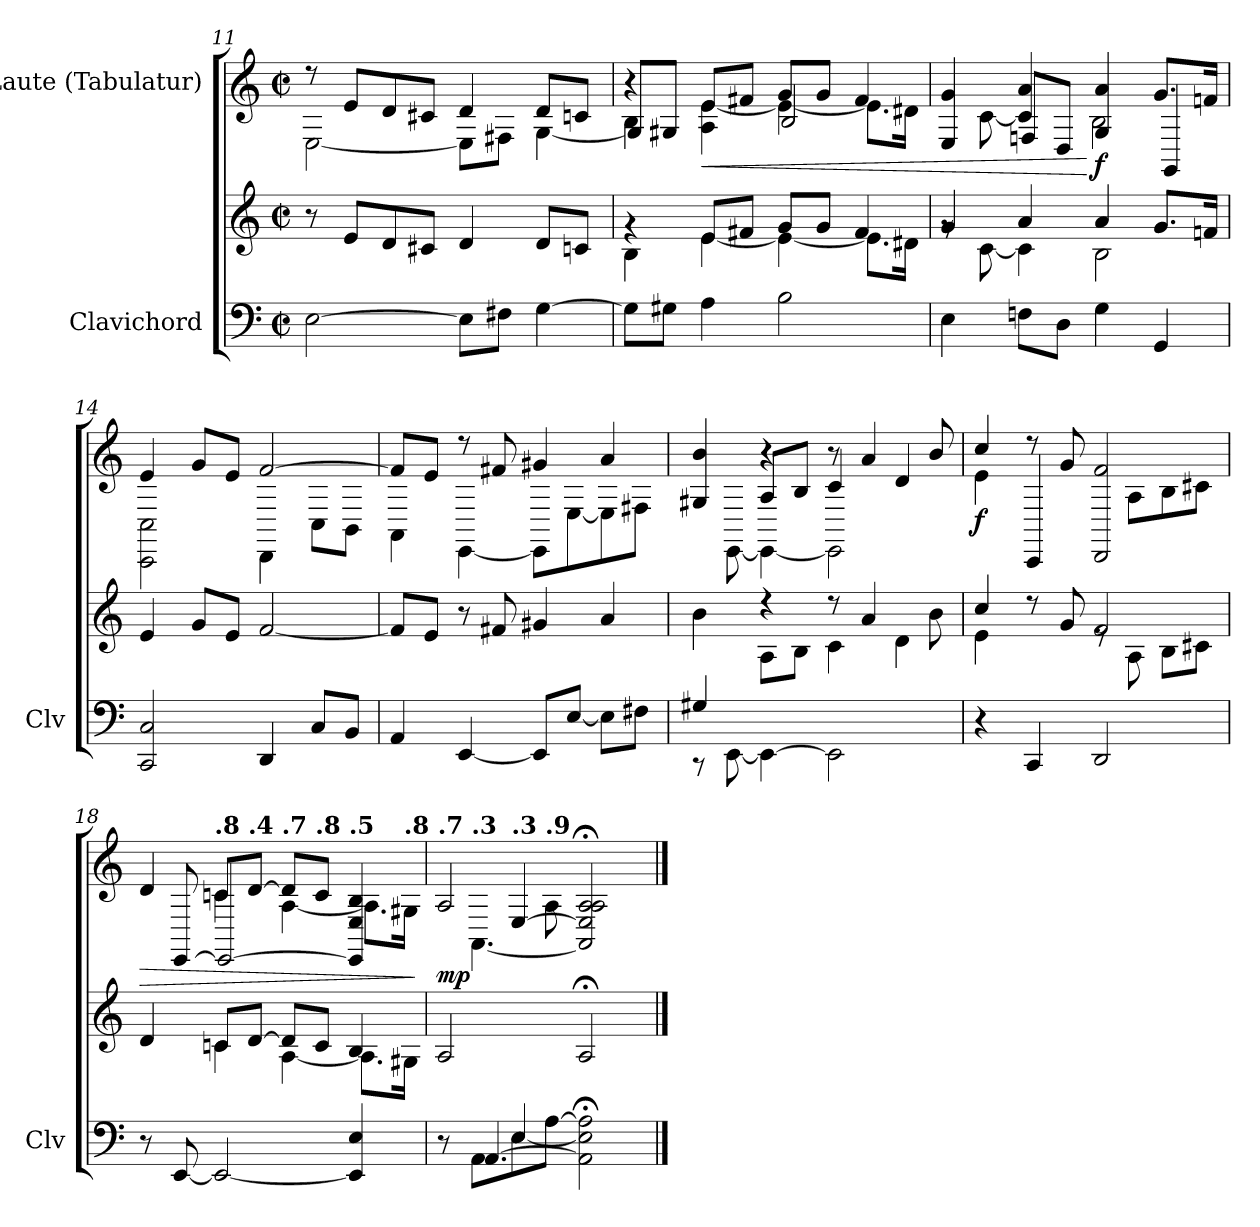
**kern	**kern	**kern	**dynam
*part2	*part2	*part1	*part1
*staff3	*staff2	*staff1	*staff1
*I"Clavichord	*	*I"Laute (Tabulatur)	*
*I'Clv	*	*	*
*clefF4	*clefG2	*	*
*k[]	*k[]	*k[]	*
*M2/2	*M2/2	*M2/2	*
*met(c|)	*met(c|)	*met(c|)	*
=11	=11	=11	=11
*	*	*^	*
[2E\	8r	8r	[2E	.
.	8e/L	8eL	.	.
.	8d/	8d	.	.
.	8c#X/J	8c#XJ	.	.
8E\L]	4d/	4d	8EL]	.
8F#X\J	.	.	8F#XJ	.
[4G\	8d/L	8dL	[4G	.
.	8cn/J	8cnJ	.	.
=12	=12	=12	=12	=12
*	*^	*	*^	*
8G\L]	4rg	4B\	4r	4B	8GL]	.
8G#X\J	.	.	.	.	8G#XJ	.
!	!	!	!	!	!	!LO:HP:b
4A\	8e/L	[4e\	8eL	4A [4e	4ryy	<
.	8f#X/J	.	8f#XJ	.	.	.
2B\	8g/L	4e\_	8gL	4e_	2B	.
.	8g/J	.	8gJ	.	.	.
.	4f#/	8.e\L]	4f#	8.eL]	.	.
.	.	16d#X\Jk	.	16d#XJk	.	.
=13	=13	=13	=13	=13	=13	=13
4E\	4g/	8rg	4E 4g	8ryy	4ryy	.
.	.	[8c\	.	[8c	.	.
8Fn\L	4a/	4c\]	4c] 4a	4ryy	8FnL	.
8D\J	.	.	.	.	8DJ	.
!	!	!	!	!	!	!LO:DY:n=1:b
4G\	4a/	2B\	4G 4a	2B	4ryy	[ f
4GG/	8.g/L	.	8.gL	.	4GG	.
.	16fn/Jk	.	16fnJk	.	.	.
*	*v	*v	*	*	*	*
*	*	*	*v	*v	*
=14	=14	=14	=14	=14
2CC/ 2C/	4e/	4e	2CC 2C	.
.	8g/L	8gL	.	.
.	8e/J	8eJ	.	.
4DD/	[2f/	[2f	4DD	.
8C/L	.	.	8CL	.
8BB/J	.	.	8BBJ	.
!!LO:LB:g=z	!!
=15	=15	=15	=15	=15
4AA/	8f/L]	8fL]	4AA	.
.	8e/J	8eJ	.	.
[4EE/	8r	8r	[4EE	.
.	8f#X/	8f#X	.	.
8EE/L]	4g#X/	4g#X	8EEL]	.
[8E/J	.	.	[8E	.
8E\L]	4a/	4a	8E]	.
8F#X\J	.	.	8F#XJ	.
=16	=16	=16	=16	=16
*^	*^	*	*^	*
4G#X/	8r	4b\	4ryy	4G#X 4b	8ryy	4ryy	.
.	[8EE\	.	.	.	[8EE	.	.
2.ryy	4EE\_	4r	8A\L	4r	4EE_	8AL	.
.	.	.	8B\J	.	.	8BJ	.
.	2EE\]	8r	4c\	8r	2EE]	4c	.
.	.	4a/	.	4a	.	.	.
.	.	.	4d\	.	.	4d	.
.	.	8b\	.	8b	.	.	.
*v	*v	*	*	*	*	*	*
=17	=17	=17	=17	=17	=17	=17
!	!	!	!	!	!	!LO:DY:b
4r	4cc/	4e\	4cc	4e	4ryy	f
4CC/	8rdd	4ryy	8r	4.ryy	4CC	.
.	8g/	.	8g	.	.	.
2DD/	2f/	8re	2DD 2f	.	2ryy	.
.	.	8A\	.	8AL	.	.
.	.	8B\L	.	8B	.	.
.	.	8c#X\J	.	8c#XJ	.	.
=18	=18	=18	=18	=18	=18	=18
!	!	!	!	!	!	!LO:HP:b
8r	4d/	4ryy	4d	4ryy	8ryy	>
*	*	*	*MM68	*	*	*
[8EE/	.	.	.	.	[8EE	.
*	*	*	*MM66	*	*	*
!	!	!	!LO:TX:a:B:t=.8	!	!	!
2EE/_	8cn/L	4c\	8cnL	4c	2EE_	.
*	*	*	*MM66	*	*	*
!	!	!	!LO:TX:a:B:t=.4	!	!	!
.	[8d/J	.	[8dJ	.	.	.
*	*	*	*MM64	*	*	*
!	!	!	!LO:TX:a:B:t=.7	!	!	!
.	8d/L]	[4A\	8dL]	[4A	.	.
*	*	*	*MM62	*	*	*
!	!	!	!LO:TX:a:B:t=.8	!	!	!
.	8c/J	.	8cJ	.	.	.
*	*	*	*MM60	*	*	*
!	!	!	!LO:TX:a:B:t=.5	!	!	!
4EE/] 4E/	4B/	8.A\L]	4EE] 4E 4B	8.AL]	4ryy	.
*	*	*	*MM54	*	*	*
!	!	!	!	!LO:TX:a:B:t=.8	!	!
.	.	16G#X\Jk	.	16G#XJk	.	.
*	*v	*v	*	*	*	*
*	*	*v	*v	*v	*
.	.	.	]
=19	=19	=19	=19
*	*	*MM52	*
*^	*	*^	*
*	*^	*	*	*^	*
*	*	*	*	*	*	*^	*
!	!	!	!	!LO:TX:a:B:t=.7	!	!	!	!
!	!	!	!	!	!	!	!	!LO:DY:b
8r	4ryy	8ryy	2A/	2A	4.ryy	4ryy	8ryy	mp
*	*	*	*	*MM48	*	*	*	*
!	!	!	!	!	!	!	!LO:TX:a:B:t=.3	!
8AA\L	.	[4.AA/	.	.	.	.	[4.AA	.
*	*	*	*	*MM42	*	*	*	*
!	!	!	!	!	!	!LO:TX:a:B:t=.3	!	!
8E\	[4E/	.	.	.	.	[4E	.	.
*	*	*	*	*MM34	*	*	*	*
!	!	!	!	!	!LO:TX:a:B:t=.9	!	!	!
[8A\J	.	.	.	.	8A	.	.	.
*	*	*	*	*MM28	*	*	*	*
2AA\];< 2E\];< 2A\];<	2ryy	2ryy	2A;</	2AA];< 2E];< 2A;< 2A;<	2ryy	2ryy	2ryy	.
*v	*v	*v	*	*v	*v	*v	*v	*
==	==	==	==
*-	*-	*-	*-
